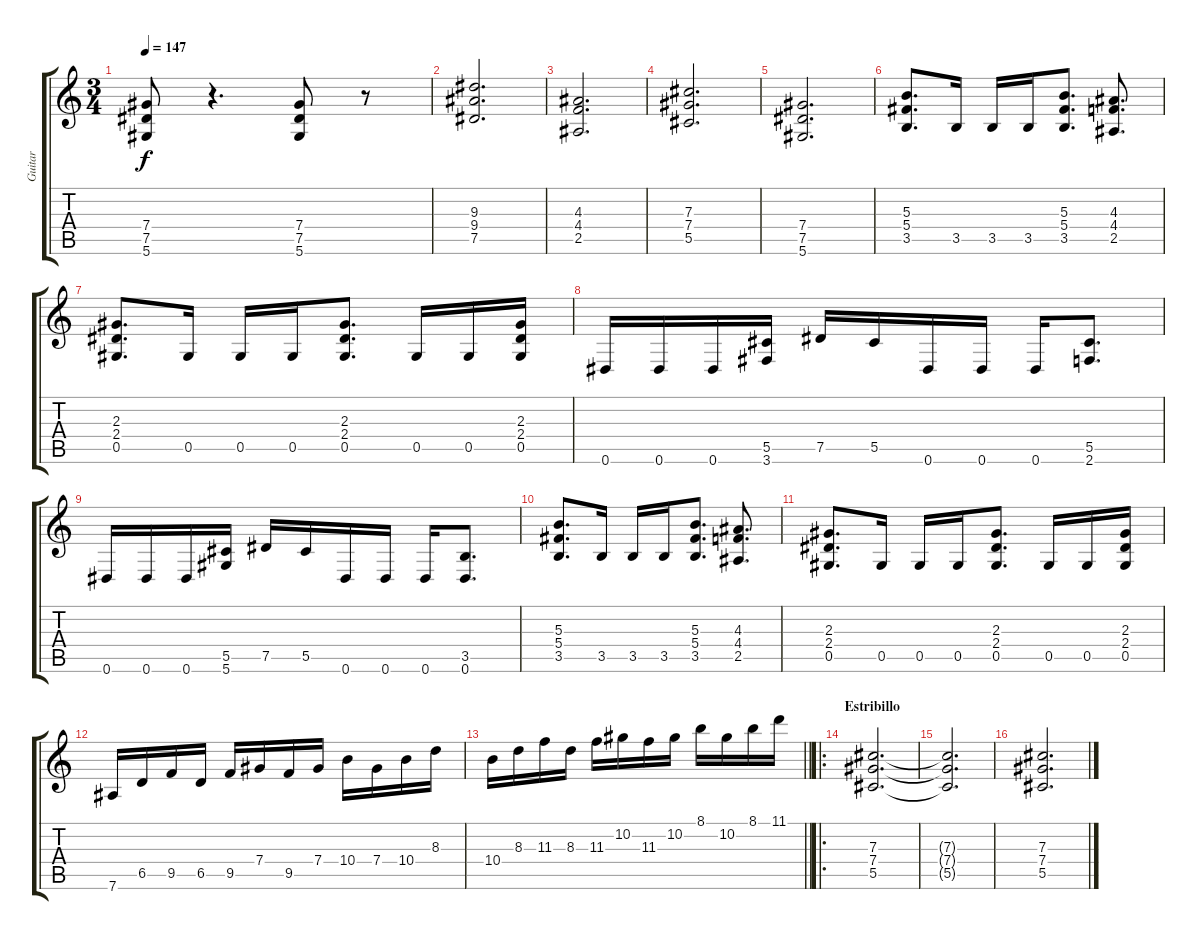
\track ("Guitar" "Guitar") {instrument distortionguitar}
\staff {score tabs}
\tuning (Eb4 Bb3 Gb3 Db3 Ab2 Eb2) {hide}
\ts (3 4)
\tempo 147
\clef g2
\ks c
(7.4 7.5 5.6).8{dy f} r.4{d} (7.4 7.5 5.6).8 r.8 |
(9.3 9.4 7.5).2{d} |
(4.3 4.4 2.5).2{d} |
(7.3 7.4 5.5).2{d} |
(7.4 7.5 5.6).2{d} |
(5.3 5.4 3.5).8{d} 3.5.16 3.5.16 3.5.16 (5.3 5.4 3.5).8{d} (4.3 4.4 2.5).8{d} |
(2.3 2.4 0.5).8{d} 0.5.16 0.5.16 0.5.16 (2.3 2.4 0.5).8{d} 0.5.16 0.5.16 (2.3 2.4 0.5).16 |
0.6.16 0.6.16 0.6.16 (5.5 3.6).16 7.5.16 5.5.16 0.6.16 0.6.16 0.6.16 (5.5 2.6).8{d} |
0.6.16 0.6.16 0.6.16 (5.5 5.6).16 7.5.16 5.5.16 0.6.16 0.6.16 0.6.16 (3.5 0.6).8{d} |
(5.3 5.4 3.5).8{d} 3.5.16 3.5.16 3.5.16 (5.3 5.4 3.5).8{d} (4.3 4.4 2.5).8{d} |
(2.3 2.4 0.5).8{d} 0.5.16 0.5.16 0.5.16 (2.3 2.4 0.5).8{d} 0.5.16 0.5.16 (2.3 2.4 0.5).16 |
7.6.16 6.5.16 9.5.16 6.5.16 9.5.16 7.4.16 9.5.16 7.4.16 10.4.16 7.4.16 10.4.16 8.3.16 |
\barLineRight lightlight
10.4.16 8.3.16 11.3.16 8.3.16 11.3.16 10.2.16 11.3.16 10.2.16 8.1.16 10.2.16 8.1.16 11.1.16 |
\ro
\section ("" "Estribillo")
(7.3 7.4 5.5).2{d} |
(7.3{t} 7.4{t} 5.5{t}).2{d} |
(7.3 7.4 5.5).2{d}
